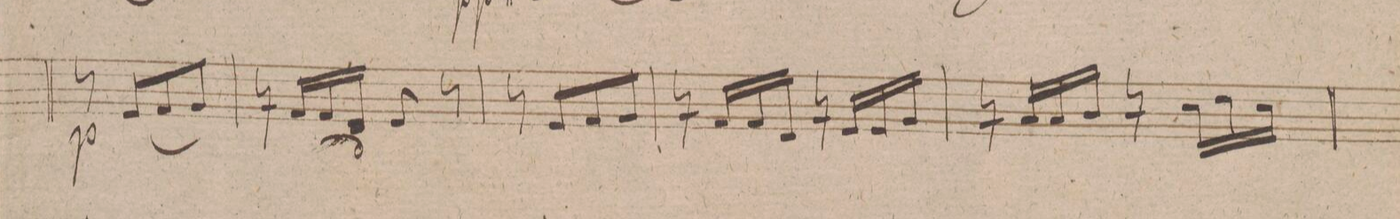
**kern	**dynam
*I"Violino 2do	*
*clefG2	*
*k[f#]	*
*M2/4	*
8r	.
(<8e/L	p
8f/	.
8g/J)	.
=100	=100
16r	.
16f/LL	.
16f/	.
16d/JJ	.
8e/	.
8r	.
=101	=101
8r	.
8e/L	.
8f/	.
8g/J	.
=102	=102
*Xtremolo	*
16r	.
16f/LL	.
16f/	.
16d/JJ	.
16r	.
16e/LL	.
16e/	.
16g/JJ	.
=103	=103
16r	.
16a/LL	.
16a/	.
16b\JJ	.
16r	.
16cc\LL	.
16dd\	.
16cc\JJ	.
=104	=104
*-	*-
